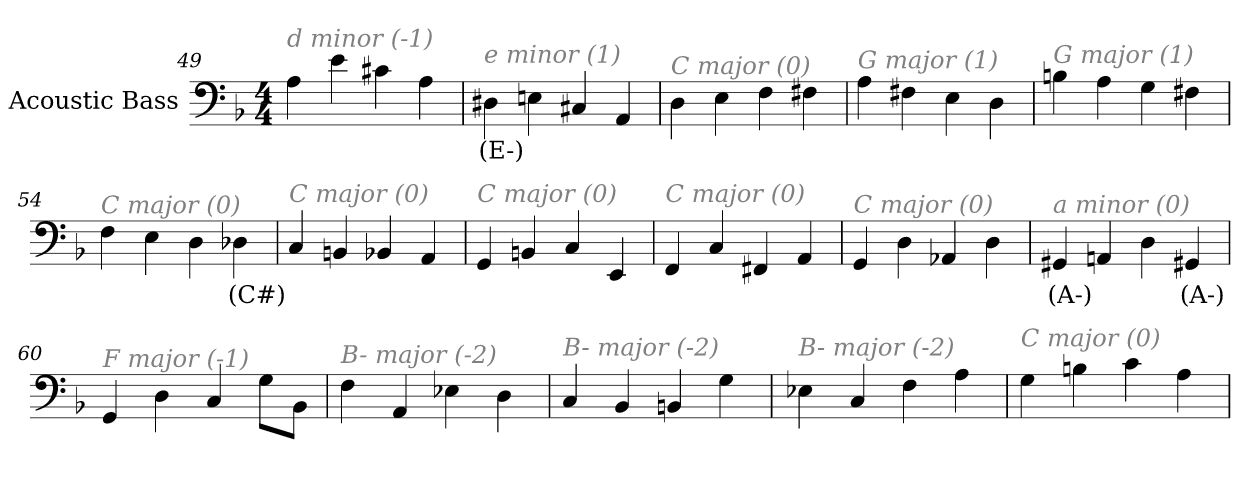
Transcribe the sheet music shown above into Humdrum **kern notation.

**kern	**text
*part1	*part1
*staff1	*staff1
*I"Acoustic Bass	*
*clefF4	*
*ITrd7c12	*
*k[b-]	*
*F:	*
*M4/4	*
=49	=49
!LO:TX:i:color=#808080:t=d minor (-1)	!
4AA	.
4E	.
4C#X	.
4AA	.
=50	=50
!LO:TX:i:color=#808080:t=e minor (1)	!
4DD#Xi	(E-)
4EEn	.
4CC#X	.
4AAA	.
=51	=51
!LO:TX:i:color=#808080:t=C major (0)	!
4DD	.
4EE	.
4FF	.
4FF#X	.
=52	=52
!LO:TX:i:color=#808080:t=G major (1)	!
4AA	.
4FF#X	.
4EE	.
4DD	.
=53	=53
!LO:TX:i:color=#808080:t=G major (1)	!
4BBn	.
4AA	.
4GG	.
4FF#X	.
=54	=54
!LO:TX:i:color=#808080:t=C major (0)	!
4FF	.
4EE	.
4DD	.
4DD-Xi	(C#)
=55	=55
!LO:TX:i:color=#808080:t=C major (0)	!
4CC	.
4BBBn	.
4BBB-X	.
4AAA	.
=56	=56
!LO:TX:i:color=#808080:t=C major (0)	!
4GGG	.
4BBBn	.
4CC	.
4EEE	.
=57	=57
!LO:TX:i:color=#808080:t=C major (0)	!
4FFF	.
4CC	.
4FFF#X	.
4AAA	.
=58	=58
!LO:TX:i:color=#808080:t=C major (0)	!
4GGG	.
4DD	.
4AAA-X	.
4DD	.
=59	=59
!LO:TX:i:color=#808080:t=a minor (0)	!
4GGG#Xi	(A-)
4AAAn	.
4DD	.
4GGG#Xi	(A-)
=60	=60
!LO:TX:i:color=#808080:t=F major (-1)	!
4GGG	.
4DD	.
4CC	.
8GGL	.
8BBB-J	.
=61	=61
!LO:TX:i:color=#808080:t=B- major (-2)	!
4FF	.
4AAA	.
4EE-X	.
4DD	.
=62	=62
!LO:TX:i:color=#808080:t=B- major (-2)	!
4CC	.
4BBB-	.
4BBBn	.
4GG	.
=63	=63
!LO:TX:i:color=#808080:t=B- major (-2)	!
4EE-X	.
4CC	.
4FF	.
4AA	.
=64	=64
!LO:TX:i:color=#808080:t=C major (0)	!
4GG	.
4BBn	.
4C	.
4AA	.
=	=
*-	*-
